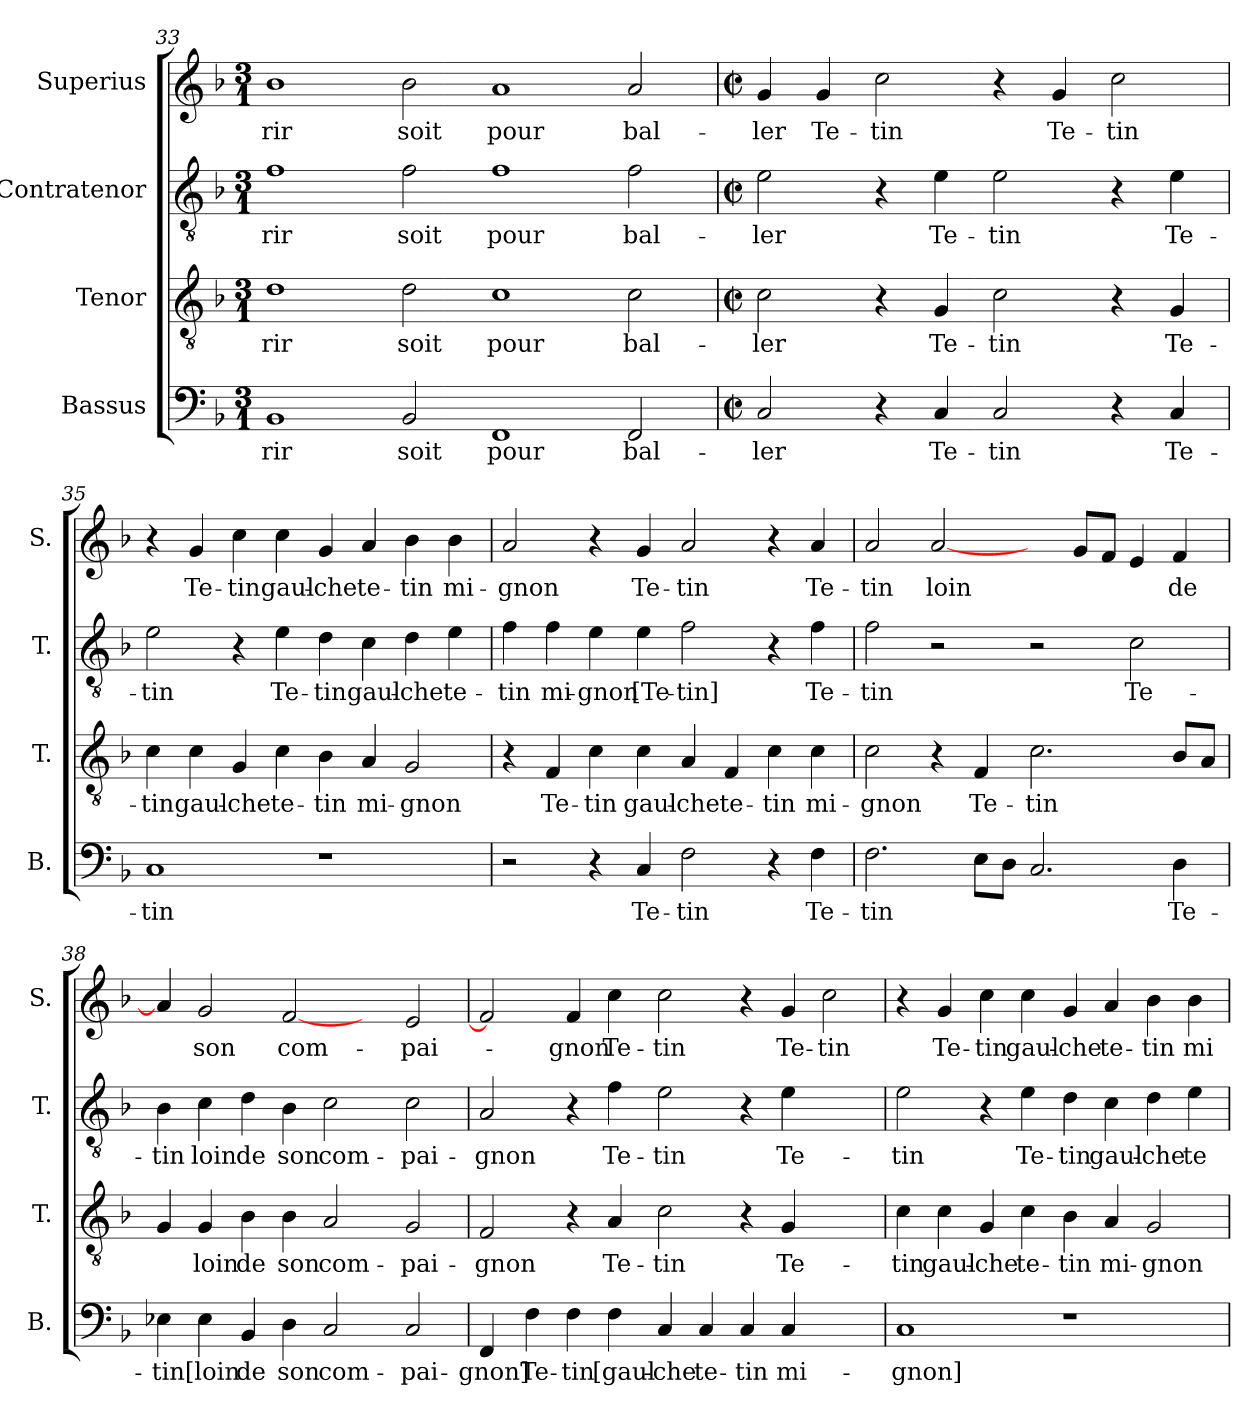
**kern	**text	**kern	**text	**kern	**text	**kern	**text
*part4	*part4	*part3	*part3	*part2	*part2	*part1	*part1
*staff4	*staff4	*staff3	*staff3	*staff2	*staff2	*staff1	*staff1
*I"Bassus	*	*I"Tenor	*	*I"Contratenor	*	*I"Superius	*
*I'B.	*	*I'T.	*	*I'T.	*	*I'S.	*
*clefF4	*	*clefGv2	*	*clefGv2	*	*clefG2	*
*k[b-]	*	*k[b-]	*	*k[b-]	*	*k[b-]	*
*F:	*	*F:	*	*F:	*	*F:	*
*M3/1	*	*M3/1	*	*M3/1	*	*M3/1	*
=33	=33	=33	=33	=33	=33	=33	=33
1BB-/	-rir	1d\	-rir	1f\	-rir	1b-\	-rir
2BB-/	soit	2d\	soit	2f\	soit	2b-\	soit
1FF/	pour	1c\	pour	1f\	pour	1a/	pour
2FF/	bal-	2c\	bal-	2f\	bal-	2a/	bal-
=34	=34	=34	=34	=34	=34	=34	=34
*M2/2	*	*M2/2	*	*M2/2	*	*M2/2	*
*met(c|)	*	*met(c|)	*	*met(c|)	*	*met(c|)	*
2C/	-ler	2c\	-ler	2e\	-ler	4g/	-ler
.	.	.	.	.	.	4g/	Te-
4r	.	4r	.	4r	.	2cc\	-tin
4C/	Te-	4G/	Te-	4e\	Te-	.	.
2C/	-tin	2c\	-tin	2e\	-tin	4r	.
.	.	.	.	.	.	4g/	Te-
4r	.	4r	.	4r	.	2cc\	-tin
4C/	Te-	4G/	Te-	4e\	Te-	.	.
!!LO:LB:g=z
=35	=35	=35	=35	=35	=35	=35	=35
1C/	-tin	4c\	-tin	2e\	-tin	4r	.
.	.	4c\	gaul-	.	.	4g/	Te-
.	.	4G/	-che	4r	.	4cc\	-tin
.	.	4c\	te-	4e\	Te-	4cc\	gaul-
1r	.	4B-\	-tin	4d\	-tin	4g/	-che
.	.	4A/	mi-	4c\	gaul-	4a/	te-
.	.	2G/	-gnon	4d\	-che	4b-\	-tin
.	.	.	.	4e\	te-	4b-\	mi-
=36	=36	=36	=36	=36	=36	=36	=36
2r	.	4r	.	4f\	-tin	2a/	-gnon
.	.	4F/	Te-	4f\	mi-	.	.
4r	.	4c\	-tin	4e\	-gnon	4r	.
4C/	Te-	4c\	gaul-	4e\	[Te-	4g/	Te-
2F\	-tin	4A/	-che	2f\	-tin]	2a/	-tin
.	.	4F/	te-	.	.	.	.
4r	.	4c\	-tin	4r	.	4r	.
4F\	Te-	4c\	mi-	4f\	Te-	4a/	Te-
=37	=37	=37	=37	=37	=37	=37	=37
2.F\	-tin	2c\	-gnon	2f\	-tin	2a/	-tin
.	.	4r	.	2r	.	[2a/	loin
8E\L	.	4F/	Te-	.	.	.	.
8D\J	.	.	.	.	.	.	.
2.C/	.	2.c\	-tin	2r	.	4ryy	.
.	.	.	.	.	.	8g/L	.
.	.	.	.	.	.	8f/J	.
.	.	.	.	2c\	Te-	4e/	.
4D\	Te-	8B-/L	.	.	.	4f/	de
.	.	8A/J	.	.	.	.	.
=38	=38	=38	=38	=38	=38	=38	=38
4E-X\	-tin	4G/	.	4B-\	-tin	4a/]	.
4E-\	[loin	4G/	loin	4c\	loin	2g/	son
4BB-/	de	4B-\	de	4d\	de	.	.
4D\	son	4B-\	son	4B-\	son	[2f/	com-
2C/	com-	2A/	com-	2c\	com-	.	.
.	.	.	.	.	.	4ryy	.
2C/	-pai-	2G/	-pai-	2c\	-pai-	2e/	-pai-
!!LO:PB:g=z
=39	=39	=39	=39	=39	=39	=39	=39
4FF/	-gnon]	2F/	-gnon	2A/	-gnon	2f/]	.
4F\	Te-	.	.	.	.	.	.
4F\	-tin	4r	.	4r	.	4f/	-gnon
4F\	[gaul-	4A/	Te-	4f\	Te-	4cc\	Te-
4C/	-che	2c\	-tin	2e\	-tin	2cc\	-tin
4C/	te-	.	.	.	.	.	.
4C/	-tin	4r	.	4r	.	4r	.
4C/	mi-	4G/	Te-	4e\	Te-	4g/	Te-
2ryy	.	2ryy	.	2ryy	.	2cc\	-tin
=40	=40	=40	=40	=40	=40	=40	=40
1C/	-gnon]	4c\	-tin	2e\	-tin	4r	.
.	.	4c\	gaul-	.	.	4g/	Te-
.	.	4G/	-che	4r	.	4cc\	-tin
.	.	4c\	te-	4e\	Te-	4cc\	gaul-
1r	.	4B-\	-tin	4d\	-tin	4g/	-che
.	.	4A/	mi-	4c\	gaul-	4a/	te-
.	.	2G/	-gnon	4d\	-che	4b-\	-tin
.	.	.	.	4e\	te-	4b-\	mi-
=	=	=	=	=	=	=	=
*-	*-	*-	*-	*-	*-	*-	*-
